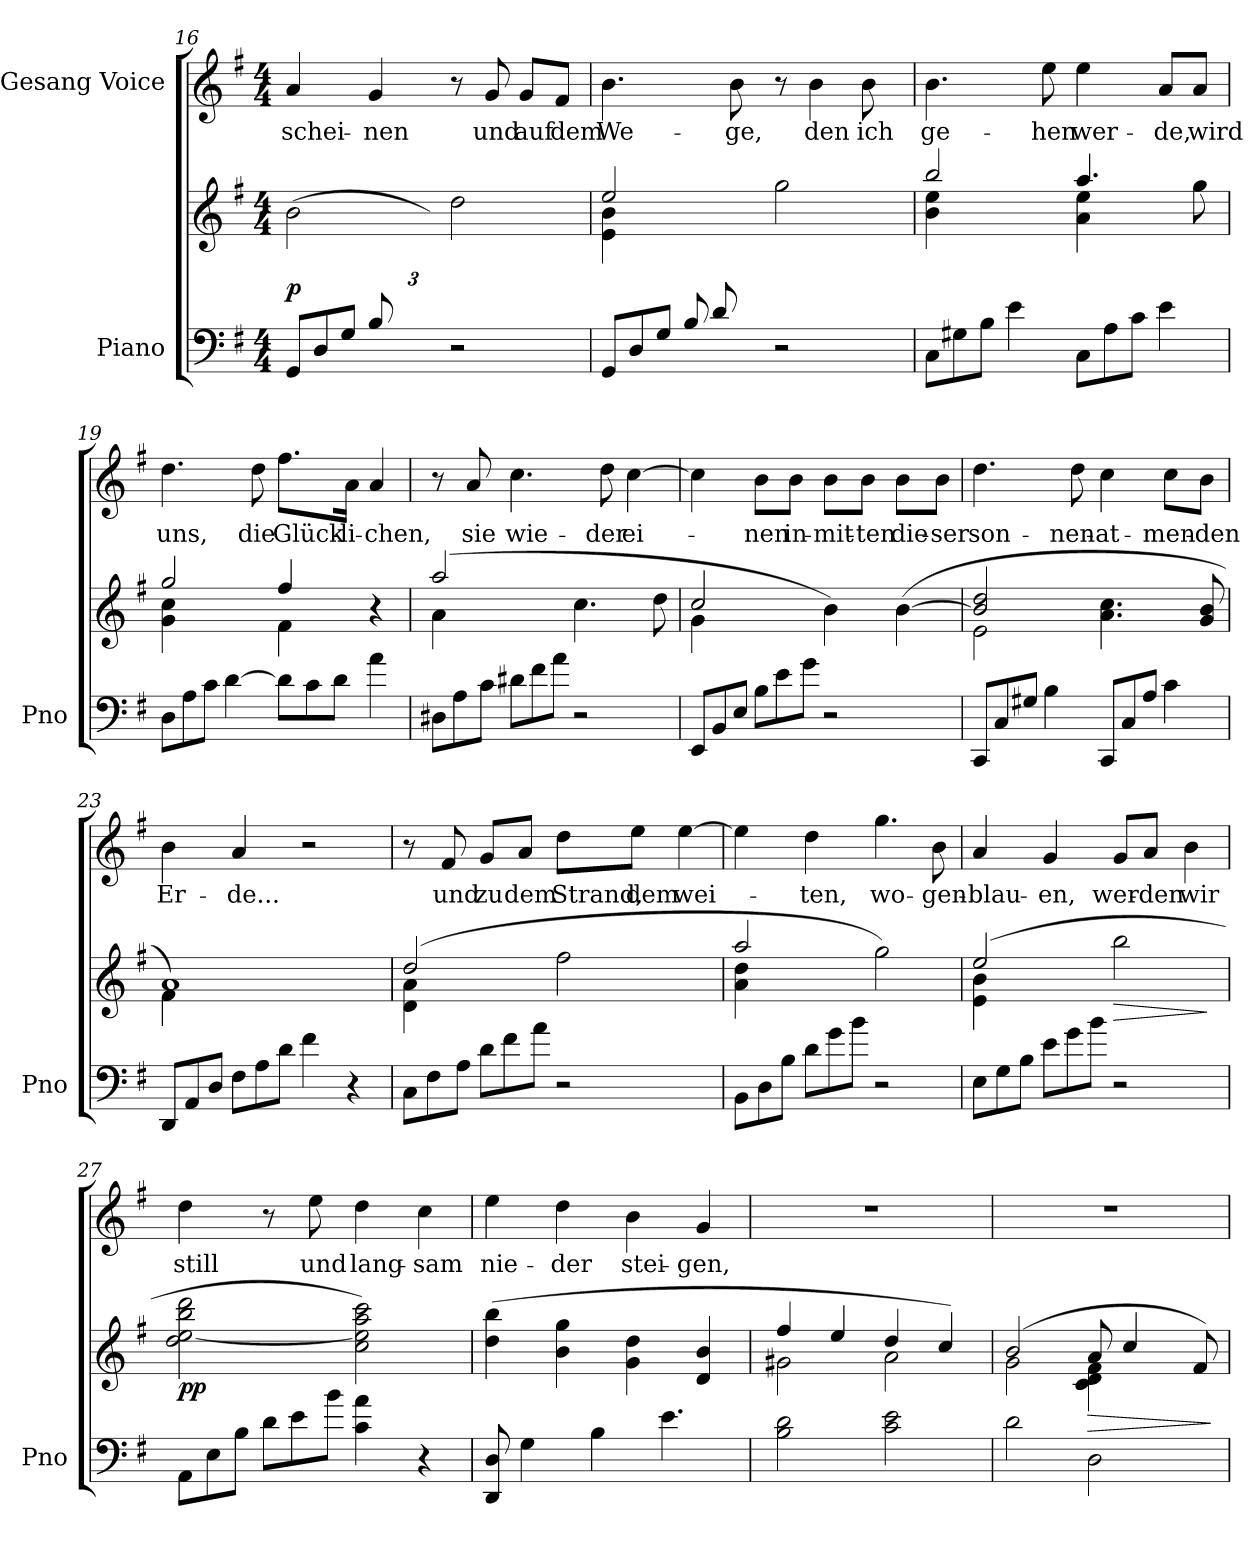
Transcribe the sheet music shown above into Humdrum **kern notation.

**kern	**kern	**dynam	**kern	**text
*part2	*part2	*part2	*part1	*part1
*staff3	*staff2	*staff2/3	*staff1	*staff1
*I"Piano	*	*	*I"Gesang Voice	*
*I'Pno	*	*	*	*
*clefF4	*clefG2	*	*clefG2	*
*k[f#]	*k[f#]	*	*k[f#]	*
*M4/4	*M4/4	*	*M4/4	*
*Xtuplet	*	*	*	*
=16	=16	=16	=16	=16
*	*^	*	*	*
!	!	!	!LO:DY:b	!	!
(<12GG/L	(2b\	3ryy	p	4a/	schei-
12D/	.	.	.	.	.
12G/J	.	.	.	.	.
12B/L	.	.	.	4g/	-nen
6ryy	.	12d\	.	.	.
.	.	12g\J)	.	.	.
2r	2dd\	2ryy	.	8r	.
.	.	.	.	8g/	und
.	.	.	.	8g/L	auf
.	.	.	.	8f#/J	dem
=17	=17	=17	=17	=17	=17
*	*	*^	*	*	*
(<12GG/L	2ee/	4e\ 4b\	12%5ryy	.	4.b\	We-
12D/	.	.	.	.	.	.
12G/J	.	.	.	.	.	.
12B/L	.	2.ryy	.	.	.	.
12d/	.	.	.	.	.	.
.	.	.	.	.	8b\	-ge,
12ryy	.	.	12g\J)	.	.	.
2r	2gg\	.	2ryy	.	8r	.
.	.	.	.	.	4b\	den
.	.	.	.	.	8b\	ich
*	*	*v	*v	*	*	*
=18	=18	=18	=18	=18	=18
12C\L	2bb/	4b\ 4ee\	.	4.b\	ge-
12G#X\	.	.	.	.	.
12B\J	.	.	.	.	.
4e\	.	4ryy	.	.	.
.	.	.	.	8ee\	-hen
12C\L	4.aa/	4a\ 4ee\	.	4ee\	wer-
12A\	.	.	.	.	.
12c\J	.	.	.	.	.
4e\	.	4ryy	.	8a/L	-de,
.	8gg\	.	.	8a/J	wird
=19	=19	=19	=19	=19	=19
12D\L	2gg/	4g\ 4cc\	.	4.dd\	uns,
12A\	.	.	.	.	.
12c\J	.	.	.	.	.
[4d\	.	4ryy	.	.	.
.	.	.	.	8dd\	die
12d\L]	4ff#/)	4f#\	.	8.ff#\L	Glück-
12c\	.	.	.	.	.
12d\J	.	.	.	.	.
.	.	.	.	16a\Jk	-li-
4a\	4r	4ryy	.	4a/	-chen,
=20	=20	=20	=20	=20	=20
12D#X\L	(2aa/	4a\	.	8r	.
12A\	.	.	.	.	.
.	.	.	.	8a/	sie
12c\J	.	.	.	.	.
12d#X\L	.	2.ryy	.	4.cc\	wie-
12f#\	.	.	.	.	.
12a\J	.	.	.	.	.
2r	4.cc\	.	.	.	.
.	.	.	.	8dd\	-der
.	.	.	.	[4cc\	ei-
.	8dd\	.	.	.	.
=21	=21	=21	=21	=21	=21
12EE/L	2cc/	4g\	.	4cc\]	.
12BB/	.	.	.	.	.
12E/J	.	.	.	.	.
12B\L	.	2.ryy	.	8b\L	-nen
12e\	.	.	.	.	.
.	.	.	.	8b\J	in-
12g\J	.	.	.	.	.
2r	4b\)	.	.	8b\L	-mit-
.	.	.	.	8b\J	-ten
.	([4b\	.	.	8b\L	die-
.	.	.	.	8b\J	-ser
=22	=22	=22	=22	=22	=22
12CC/L	2b/] 2dd/	2e\	.	4.dd\	son-
12C/	.	.	.	.	.
12G#X/J	.	.	.	.	.
4B\	.	.	.	.	.
.	.	.	.	8dd\	-nen-
12CC/L	4.a\ 4.cc\	2ryy	.	4cc\	-at-
12C/	.	.	.	.	.
12A/J	.	.	.	.	.
4c\	.	.	.	8cc\L	-men-
.	8g/ 8b/	.	.	8b\J	-den
=23	=23	=23	=23	=23	=23
12DD/L	1a)	4f#\	.	4b\	Er-
12AA/	.	.	.	.	.
12D/J	.	.	.	.	.
12F#\L	.	2.ryy	.	4a/	-de...
12A\	.	.	.	.	.
12d\J	.	.	.	.	.
4f#\	.	.	.	2r	.
4r	.	.	.	.	.
=24	=24	=24	=24	=24	=24
12C\L	(2dd/	4d\ 4a\	.	8r	.
12F#\	.	.	.	.	.
.	.	.	.	8f#/	und
12A\J	.	.	.	.	.
12d\L	.	2.ryy	.	8g/L	zu
12f#\	.	.	.	.	.
.	.	.	.	8a/J	dem
12a\J	.	.	.	.	.
2r	2ff#\	.	.	8dd\L	Strand,
.	.	.	.	8ee\J	dem
.	.	.	.	[4ee\	wei-
=25	=25	=25	=25	=25	=25
12BB\L	2aa/	4a\ 4dd\	.	4ee\]	.
12D\	.	.	.	.	.
12B\J	.	.	.	.	.
12d\L	.	2.ryy	.	4dd\	-ten,
12g\	.	.	.	.	.
12b\J	.	.	.	.	.
2r	2gg\)	.	.	4.gg\	wo-
.	.	.	.	8b\	-gen-
=26	=26	=26	=26	=26	=26
12E\L	(2ee/	4e\ 4b\	.	4a/	-blau-
12G\	.	.	.	.	.
12B\J	.	.	.	.	.
12e\L	.	2.ryy	.	4g/	-en,
12g\	.	.	.	.	.
12b\J	.	.	.	.	.
!	!	!	!LO:HP:b	!	!
2r	2bb\	.	>	8g/L	wer-
.	.	.	.	8a/J	-den
.	.	.	.	4b\	wir
*	*v	*v	*	*	*
.	.	]	.	.
=27	=27	=27	=27	=27
!	!	!LO:DY:b	!	!
12AA\L	2dd\ [2ee\ 2bb\ 2ddd\	pp	4dd\	still
12E\	.	.	.	.
12B\J	.	.	.	.
12d\L	.	.	8r	.
12e\	.	.	.	.
.	.	.	8ee\	und
12b\J	.	.	.	.
4c\ 4a\	2cc\ 2ee\] 2aa\ 2ccc\)	.	4dd\	lang-
4r	.	.	4cc\	-sam
=28	=28	=28	=28	=28
8DD/ 8D/	(4dd\ 4bb\	.	4ee\	nie-
4G\	.	.	.	.
.	4b\ 4gg\	.	4dd\	-der
4B\	.	.	.	.
.	4g\ 4dd\	.	4b\	stei-
4.e\	.	.	.	.
.	4d/ 4b/	.	4g/	-gen,
=29	=29	=29	=29	=29
*	*^	*	*	*
2B\ 2d\	4ff#/	2g#X\	.	1r	.
.	4ee/	.	.	.	.
2c\ 2e\	4dd/	2a\	.	.	.
.	4cc/)	.	.	.	.
=30	=30	=30	=30	=30	=30
2d\	(2b/	2g\	.	1r	.
!	!	!	!LO:HP:b	!	!
2D\	8a/	4c\ 4d\ 4f#\	>	.	.
.	4cc/	.	.	.	.
.	.	4ryy	.	.	.
.	8f#/)	.	.	.	.
*	*v	*v	*	*	*
.	.	]	.	.
=	=	=	=	=
*-	*-	*-	*-	*-
